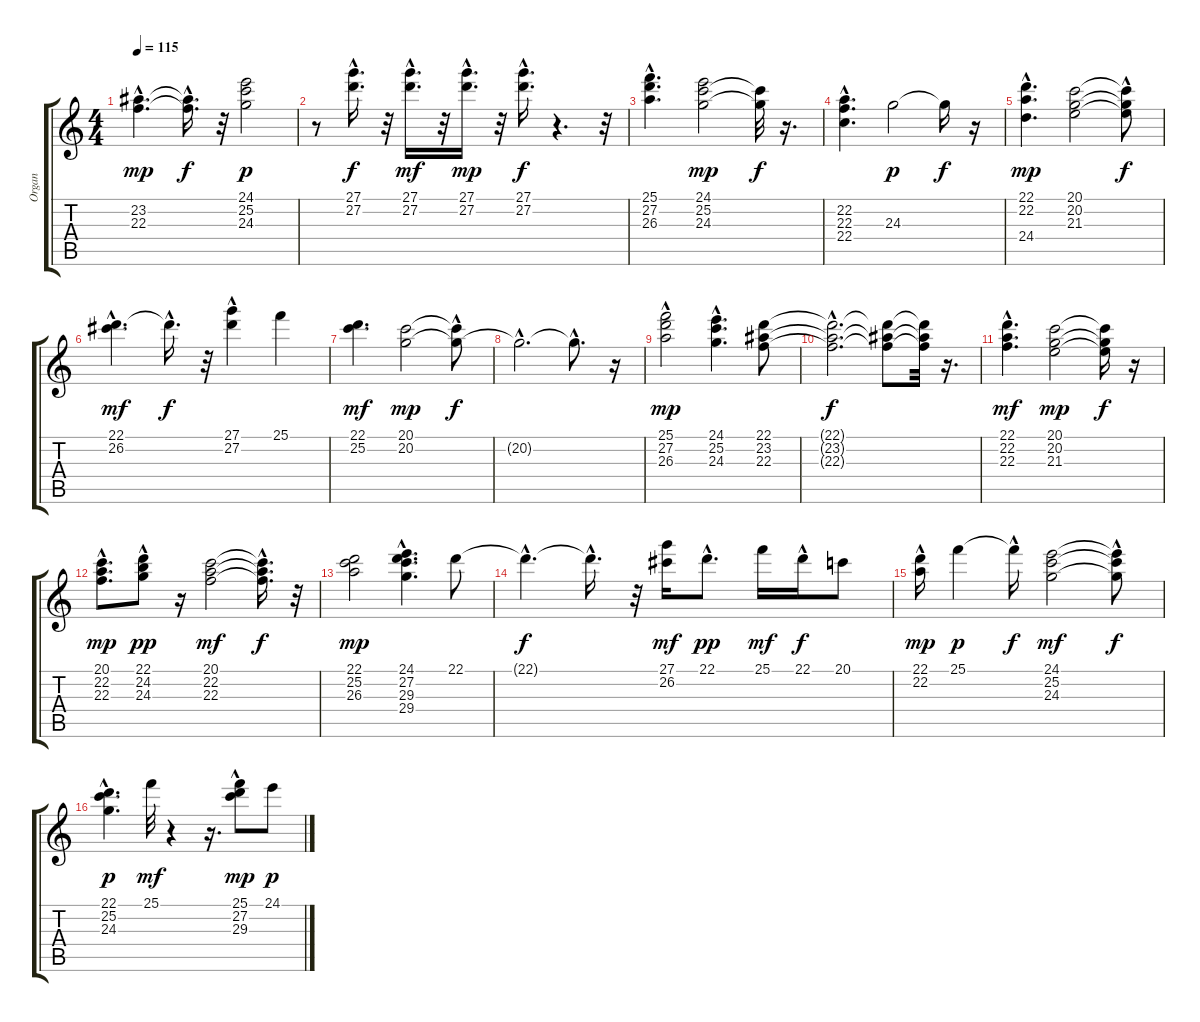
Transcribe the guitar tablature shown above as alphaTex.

\track ("Organ" "Organ") {instrument rockorgan}
\staff {score tabs}
\tuning (E4 B3 G3 D3 A2 E2) {hide}
\ts (4 4)
\tempo 115
\clef g2
\ks c
(23.2{hac} 22.3{hac}).4{d dy mp} (23.2{hac t} 22.3{t}).16{d dy f} r.32 (24.1 25.2 24.3).2{dy p} |
r.8 (27.1{hac} 27.2{hac}).16{d dy f} r.32 (27.1{hac} 27.2{hac}).16{d dy mf} r.32 (27.1{hac} 27.2{hac}).16{d dy mp} r.32 (27.1{hac} 27.2{hac}).16{d dy f} r.4{d} r.32 |
(25.1{hac} 27.2{hac} 26.3).4{d} (24.1 25.2 24.3).2{dy mp} (25.2{t} 24.3{t}).32{dy f} r.16{d} |
(22.2{hac} 22.3{hac} 22.4{hac}).4{d} 24.3.2{dy p} 24.3{t}.16{dy f} r.16 |
(22.1{hac} 22.2{hac} 24.4).4{d dy mp} (20.1 20.2 21.3).2 (20.1{t} 20.2{hac t} 21.3{t}).8{dy f} |
(22.1{hac} 26.2).4{d dy mf} 22.1{hac t}.16{d dy f} r.32 (27.1 27.2{hac}).4 25.1.4 |
(22.1 25.2).4{d dy mf} (20.1 20.2).2{dy mp} (20.1{hac t} 20.2{t}).8{dy f} |
20.2{hac t}.2{d} 20.2{hac t}.8{d} r.16 |
(25.1 27.2 26.3{hac}).2{dy mp} (24.1{hac} 25.2{hac} 24.3).4{d} (22.1 23.2 22.3).8 |
(22.1{hac t} 23.2{hac t} 22.3{hac t}).2{d dy f} (22.1{t} 23.2{t} 22.3{t}).8 (22.1{t} 23.2{t} 22.3{t}).32 r.16{d} |
(22.1{hac} 22.2 22.3).4{d dy mf} (20.1 20.2 21.3).2{dy mp} (20.1{t} 20.2{t} 21.3{t}).16{dy f} r.16 |
(20.1{hac} 22.2{hac} 22.3).8{d dy mp} (22.1 24.2{hac} 24.3{hac}).8{dy pp} r.16 (20.1 22.2 22.3).2{dy mf} (20.1{hac t} 22.2{hac t} 22.3{hac t}).16{d dy f} r.32 |
(22.1 25.2 26.3).2{dy mp} (24.1{hac} 27.2 29.3{hac} 29.4).4{d} 22.1.8 |
22.1{hac t}.4{d dy f} 22.1{hac t}.16{d} r.32 (27.1 26.2).16{dy mf} 22.1{hac}.8{d dy pp} 25.1.16{dy mf} 22.1{hac}.16{dy f} 20.1.8 |
(22.1{hac} 22.2).16{dy mp} 25.1.4{dy p} 25.1{hac t}.16{dy f} (24.1 25.2 24.3).2{dy mf} (24.1{t} 25.2{hac t} 24.3{t}).8{dy f} |
(22.1 25.2 24.3{hac}).4{d dy p} 25.1.32{dy mf} r.4 r.16{d} (25.1 27.2{hac} 29.3).8{dy mp} 24.1.8{dy p}
